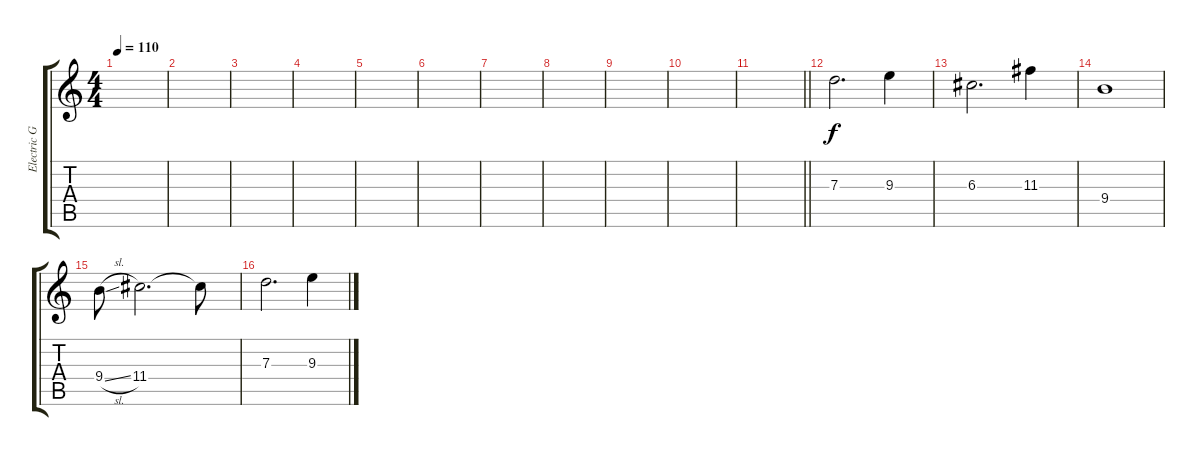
\track ("Electric Guitar II" "Electric G") {instrument electricguitarjazz}
\staff {score tabs}
\tuning (E4 B3 G3 D3 A2 E2) {hide}
\ts (4 4)
\tempo 110
\clef g2
\ks c
|
|
|
|
|
|
|
|
|
|
\barLineRight lightlight
|
7.3.2{d} 9.3.4 |
6.3.2{d} 11.3.4 |
9.4.1 |
9.4{sl}.8 11.4.2{d} 11.4{t}.8 |
7.3.2{d} 9.3.4
